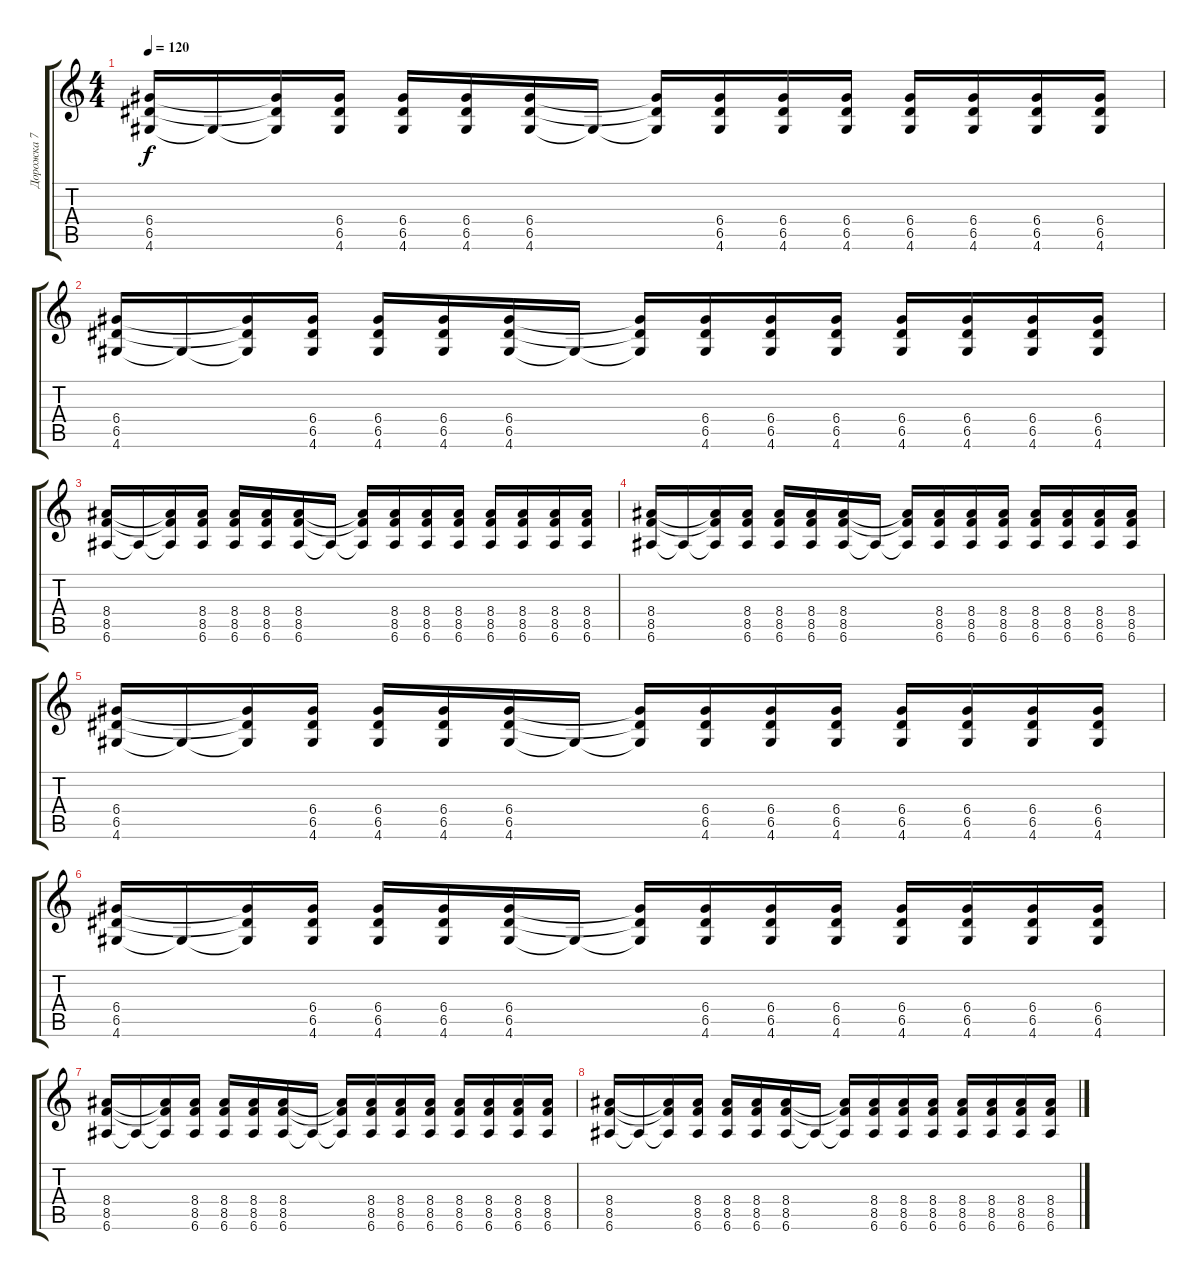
\track ("Дорожка 7" "Дорожка 7") {instrument overdrivenguitar}
\staff {score tabs}
\tuning (E4 B3 G3 D3 A2 E2) {hide}
\ts (4 4)
\tempo 120
\clef g2
\ks c
(6.4 6.5 4.6).16{dy f} 4.6{t}.16 (6.4{t} 6.5{t} 4.6{t}).16 (6.4 6.5 4.6).16 (6.4 6.5 4.6).16 (6.4 6.5 4.6).16 (6.4 6.5 4.6).16 4.6{t}.16 (6.4{t} 6.5{t} 4.6{t}).16 (6.4 6.5 4.6).16 (6.4 6.5 4.6).16 (6.4 6.5 4.6).16 (6.4 6.5 4.6).16 (6.4 6.5 4.6).16 (6.4 6.5 4.6).16 (6.4 6.5 4.6).16 |
(6.4 6.5 4.6).16 4.6{t}.16 (6.4{t} 6.5{t} 4.6{t}).16 (6.4 6.5 4.6).16 (6.4 6.5 4.6).16 (6.4 6.5 4.6).16 (6.4 6.5 4.6).16 4.6{t}.16 (6.4{t} 6.5{t} 4.6{t}).16 (6.4 6.5 4.6).16 (6.4 6.5 4.6).16 (6.4 6.5 4.6).16 (6.4 6.5 4.6).16 (6.4 6.5 4.6).16 (6.4 6.5 4.6).16 (6.4 6.5 4.6).16 |
(8.4 8.5 6.6).16{volume 10 instrument overdrivenguitar} 6.6{t}.16 (8.4{t} 8.5{t} 6.6{t}).16 (8.4 8.5 6.6).16 (8.4 8.5 6.6).16 (8.4 8.5 6.6).16 (8.4 8.5 6.6).16 6.6{t}.16 (8.4{t} 8.5{t} 6.6{t}).16 (8.4 8.5 6.6).16 (8.4 8.5 6.6).16 (8.4 8.5 6.6).16 (8.4 8.5 6.6).16 (8.4 8.5 6.6).16 (8.4 8.5 6.6).16 (8.4 8.5 6.6).16 |
(8.4 8.5 6.6).16 6.6{t}.16 (8.4{t} 8.5{t} 6.6{t}).16 (8.4 8.5 6.6).16 (8.4 8.5 6.6).16 (8.4 8.5 6.6).16 (8.4 8.5 6.6).16 6.6{t}.16 (8.4{t} 8.5{t} 6.6{t}).16 (8.4 8.5 6.6).16 (8.4 8.5 6.6).16 (8.4 8.5 6.6).16 (8.4 8.5 6.6).16 (8.4 8.5 6.6).16 (8.4 8.5 6.6).16 (8.4 8.5 6.6).16 |
(6.4 6.5 4.6).16 4.6{t}.16 (6.4{t} 6.5{t} 4.6{t}).16 (6.4 6.5 4.6).16 (6.4 6.5 4.6).16 (6.4 6.5 4.6).16 (6.4 6.5 4.6).16 4.6{t}.16 (6.4{t} 6.5{t} 4.6{t}).16 (6.4 6.5 4.6).16 (6.4 6.5 4.6).16 (6.4 6.5 4.6).16 (6.4 6.5 4.6).16 (6.4 6.5 4.6).16 (6.4 6.5 4.6).16 (6.4 6.5 4.6).16 |
(6.4 6.5 4.6).16 4.6{t}.16 (6.4{t} 6.5{t} 4.6{t}).16 (6.4 6.5 4.6).16 (6.4 6.5 4.6).16 (6.4 6.5 4.6).16 (6.4 6.5 4.6).16 4.6{t}.16 (6.4{t} 6.5{t} 4.6{t}).16 (6.4 6.5 4.6).16 (6.4 6.5 4.6).16 (6.4 6.5 4.6).16 (6.4 6.5 4.6).16 (6.4 6.5 4.6).16 (6.4 6.5 4.6).16 (6.4 6.5 4.6).16 |
(8.4 8.5 6.6).16 6.6{t}.16 (8.4{t} 8.5{t} 6.6{t}).16 (8.4 8.5 6.6).16 (8.4 8.5 6.6).16 (8.4 8.5 6.6).16 (8.4 8.5 6.6).16 6.6{t}.16 (8.4{t} 8.5{t} 6.6{t}).16 (8.4 8.5 6.6).16 (8.4 8.5 6.6).16 (8.4 8.5 6.6).16 (8.4 8.5 6.6).16 (8.4 8.5 6.6).16 (8.4 8.5 6.6).16 (8.4 8.5 6.6).16 |
(8.4 8.5 6.6).16 6.6{t}.16 (8.4{t} 8.5{t} 6.6{t}).16 (8.4 8.5 6.6).16 (8.4 8.5 6.6).16 (8.4 8.5 6.6).16 (8.4 8.5 6.6).16 6.6{t}.16 (8.4{t} 8.5{t} 6.6{t}).16 (8.4 8.5 6.6).16 (8.4 8.5 6.6).16 (8.4 8.5 6.6).16 (8.4 8.5 6.6).16 (8.4 8.5 6.6).16 (8.4 8.5 6.6).16 (8.4 8.5 6.6).16
